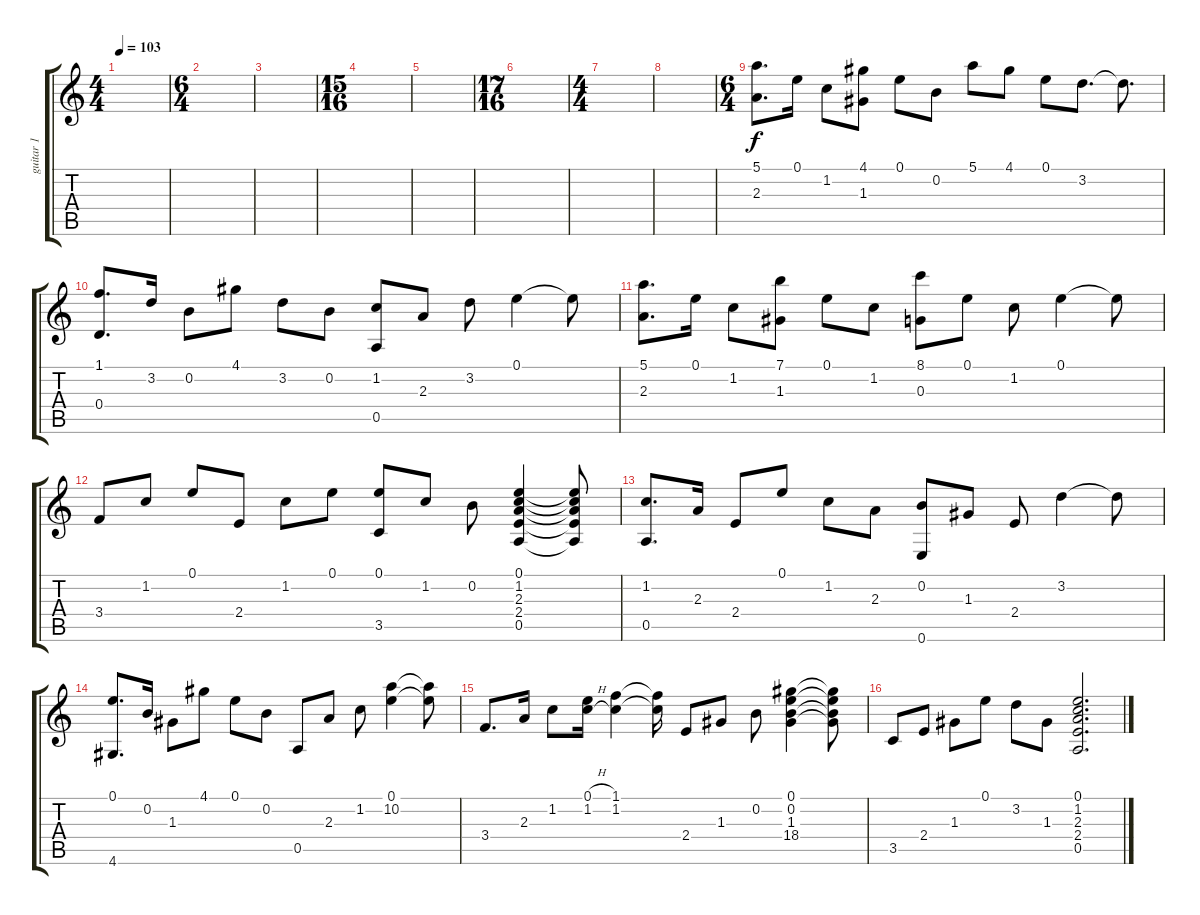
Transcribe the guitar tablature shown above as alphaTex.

\track ("guitar 1" "guitar 1") {instrument distortionguitar}
\staff {score tabs}
\tuning (E4 B3 G3 D3 A2 E2) {hide}
\ts (4 4)
\tempo 103
\clef g2
\ks c
|
\ts (6 4)
|
|
\ts (15 16)
|
|
\ts (17 16)
|
\ts (4 4)
|
|
\ts (6 4)
(5.1 2.3).8{d instrument acousticguitarsteel} 0.1.16 1.2.8 (4.1 1.3).8 0.1.8 0.2.8 5.1.8 4.1.8 0.1.8 3.2.8{d} 3.2{t}.8{d} |
(1.1 0.4).8{d} 3.2.16 0.2.8 4.1.8 3.2.8 0.2.8 (1.2 0.5).8 2.3.8 3.2.8 0.1.4 0.1{t}.8 |
(5.1 2.3).8{d} 0.1.16 1.2.8 (7.1 1.3).8 0.1.8 1.2.8 (8.1 0.3).8 0.1.8 1.2.8 0.1.4 0.1{t}.8 |
3.4.8 1.2.8 0.1.8 2.4.8 1.2.8 0.1.8 (0.1 3.5).8 1.2.8 0.2.8 (0.1 1.2 2.3 2.4 0.5).4 (0.1{t} 1.2{t} 2.3{t} 2.4{t} 0.5{t}).8 |
(1.2 0.5).8{d} 2.3.16 2.4.8 0.1.8 1.2.8 2.3.8 (0.2 0.6).8 1.3.8 2.4.8 3.2.4 3.2{t}.8 |
(0.1 4.6).8{d} 0.2.16 1.3.8 4.1.8 0.1.8 0.2.8 0.5.8 2.3.8 1.2.8 (0.1 10.2).4 (0.1{t} 10.2{t}).8 |
3.4.8{d} 2.3.16 1.2.8 (0.1{h} 1.2{h}).16 (1.1 1.2).4 (1.1{t} 1.2{t}).16 2.4.8 1.3.8 0.2.8 (0.1 0.2 1.3 18.4).4 (0.1{t} 0.2{t} 1.3{t} 18.4{t}).8 |
3.5.8 2.4.8 1.3.8 0.1.8 3.2.8 1.3.8 (0.1 1.2 2.3 2.4 0.5).2{d}
